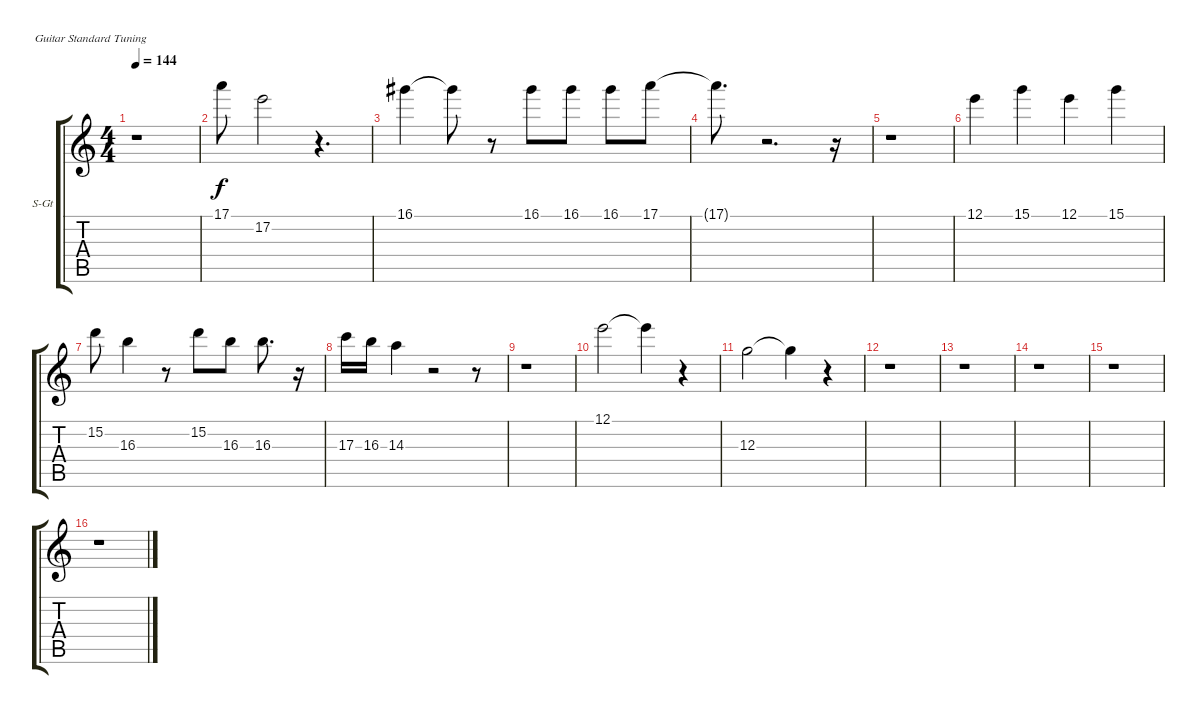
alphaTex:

\bracketExtendMode groupsimilarinstruments
\firstSystemTrackNameOrientation horizontal
\otherSystemsTrackNameOrientation horizontal
\track ("Ozzy" "S-Gt") {instrument synthvoice}
\staff {score tabs}
\tuning (E4 B3 G3 D3 A2 E2)
\displaytranspose 12
\ts (4 4)
\tempo 144
\clef g2
\ks c
r.1{dy f} |
17.1.8 17.2.2 r.4{d} |
16.1.4 16.1{t}.8 r.8 16.1.8 16.1.8 16.1.8 17.1.8 |
17.1{t}.8{d} r.2{d} r.16 |
r.1 |
12.1.4 15.1.4 12.1.4 15.1.4 |
15.2.8 16.3.4 r.8 15.2.8 16.3.8 16.3.8{d} r.16 |
17.3.16 16.3.16 14.3.4 r.2 r.8 |
r.1 |
12.1.2 12.1{t}.4 r.4 |
12.3.2 12.3{t}.4 r.4 |
r.1 |
r.1 |
r.1 |
r.1 |
r.1
